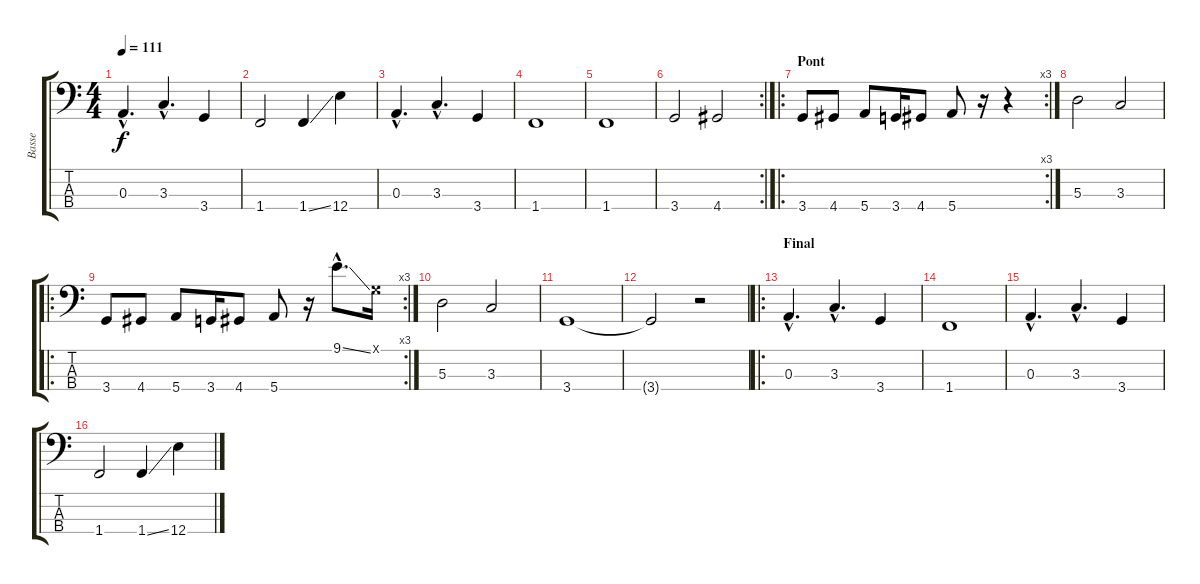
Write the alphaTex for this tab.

\track ("Basse" "Basse") {instrument electricbassfinger}
\staff {score tabs}
\tuning (G2 D2 A1 E1) {hide}
\ts (4 4)
\tempo 111
\clef f4
\ks c
0.3{hac}.4{d dy f} 3.3{hac}.4{d} 3.4.4 |
1.4.2 1.4{ss}.4 12.4.4 |
0.3{hac}.4{d} 3.3{hac}.4{d} 3.4.4 |
1.4.1 |
1.4.1 |
\rc 2
3.4.2 4.4.2 |
\ro
\rc 3
\section ("" "Pont")
3.4.8 4.4.8 5.4.8 3.4.16 4.4.8 5.4.8 r.16 r.4 |
5.3.2 3.3.2 |
\ro
\rc 3
3.4.8 4.4.8 5.4.8 3.4.16 4.4.8 5.4.8 r.16 9.1{ss hac}.8{d} 0.1{x}.16 |
5.3.2 3.3.2 |
3.4.1 |
3.4{t}.2 r.2 |
\ro
\section ("" "Final")
0.3{hac}.4{d volume 14} 3.3{hac}.4{d} 3.4.4 |
1.4.1 |
0.3{hac}.4{d} 3.3{hac}.4{d} 3.4.4 |
1.4.2 1.4{ss}.4 12.4.4
